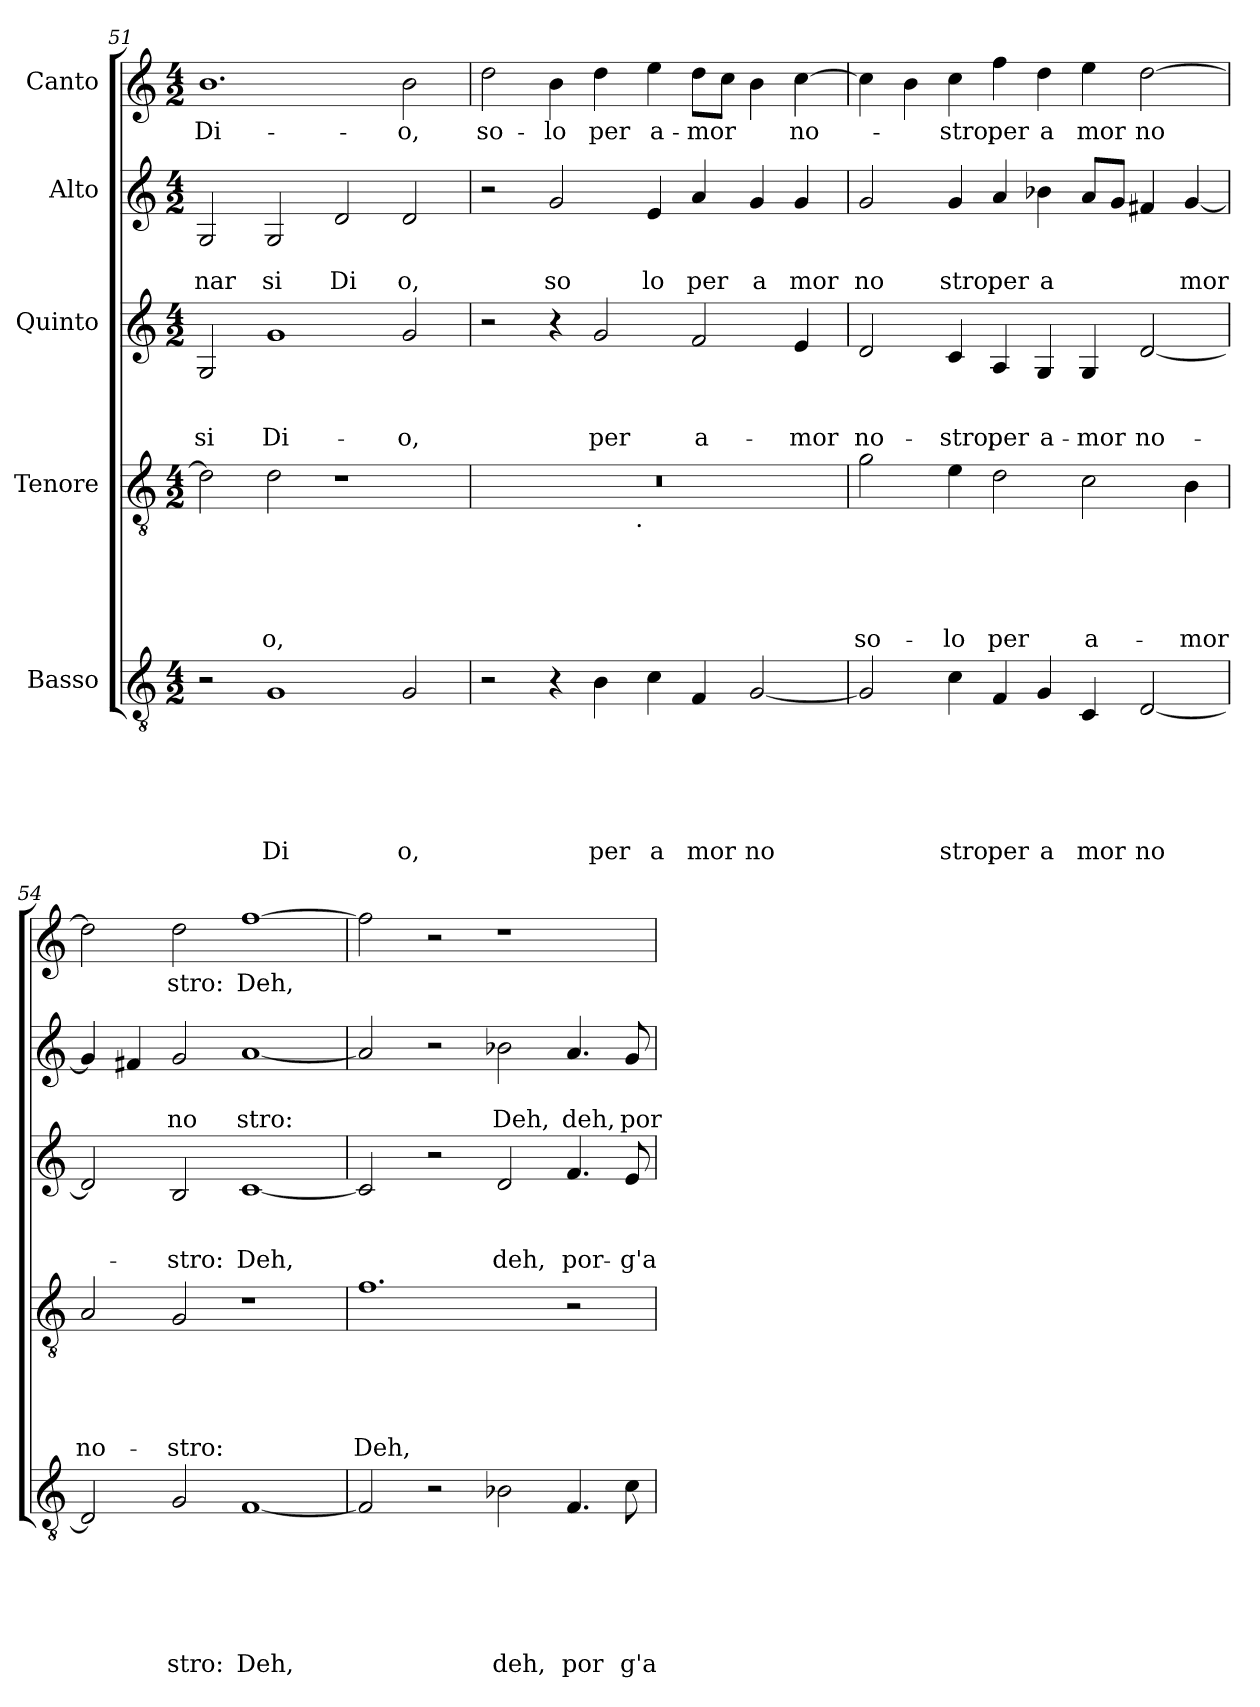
**kern	**text	**text	**text	**text	**text	**text	**kern	**text	**text	**text	**text	**text	**kern	**text	**text	**text	**kern	**text	**text	**kern	**text
*part5	*part5	*part5	*part5	*part5	*part5	*part5	*part4	*part4	*part4	*part4	*part4	*part4	*part3	*part3	*part3	*part3	*part2	*part2	*part2	*part1	*part1
*staff5	*staff5	*staff5	*staff5	*staff5	*staff5	*staff5	*staff4	*staff4	*staff4	*staff4	*staff4	*staff4	*staff3	*staff3	*staff3	*staff3	*staff2	*staff2	*staff2	*staff1	*staff1
*I"Basso	*	*	*	*	*	*	*I"Tenore	*	*	*	*	*	*I"Quinto	*	*	*	*I"Alto	*	*	*I"Canto	*
*clefGv2	*	*	*	*	*	*	*clefGv2	*	*	*	*	*	*clefG2	*	*	*	*clefG2	*	*	*clefG2	*
*k[]	*	*	*	*	*	*	*k[]	*	*	*	*	*	*k[]	*	*	*	*k[]	*	*	*k[]	*
*C:	*	*	*	*	*	*	*C:	*	*	*	*	*	*C:	*	*	*	*C:	*	*	*C:	*
*M4/2	*	*	*	*	*	*	*M4/2	*	*	*	*	*	*M4/2	*	*	*	*M4/2	*	*	*M4/2	*
=51	=51	=51	=51	=51	=51	=51	=51	=51	=51	=51	=51	=51	=51	=51	=51	=51	=51	=51	=51	=51	=51
!	!	!	!	!	!	!	!	!	!	!	!	!	!	!	!	!LO:LY:b	!	!	!LO:LY:b	!	!LO:LY:b
2r	.	.	.	.	.	.	2d\]	.	.	.	.	.	2G/	.	.	-si	2G/	.	nar	1.b	Di-
!	!	!	!	!	!	!LO:LY:b	!	!	!	!	!	!LO:LY:b	!	!	!	!LO:LY:b	!	!	!LO:LY:b	!	!
1G	.	.	.	.	.	Di	2d\	.	.	.	.	o,	1g	.	.	Di-	2G/	.	si	.	.
!	!	!	!	!	!	!	!	!	!	!	!	!	!	!	!	!	!	!	!LO:LY:b	!	!
.	.	.	.	.	.	.	1r	.	.	.	.	.	.	.	.	.	2d/	.	Di	.	.
!	!	!	!	!	!	!LO:LY:b	!	!	!	!	!	!	!	!	!	!LO:LY:b	!	!	!LO:LY:b	!	!LO:LY:b
2G/	.	.	.	.	.	o,	.	.	.	.	.	.	2g/	.	.	-o,	2d/	.	o,	2b\	-o,
=52	=52	=52	=52	=52	=52	=52	=52	=52	=52	=52	=52	=52	=52	=52	=52	=52	=52	=52	=52	=52	=52
!	!	!	!	!	!	!	!	!	!	!	!	!	!	!	!	!	!	!	!	!	!LO:LY:b
*	*	*	*	*	*	*	*^	*	*	*	*	*	*	*	*	*	*	*	*	*	*
2r	.	.	.	.	.	.	0r	2ryy	.	.	.	.	.	2r	.	.	.	2r	.	.	2dd\	so-
!	!	!	!	!	!	!	!	!	!	!	!	!	!	!	!	!	!	!	!	!LO:LY:b	!	!LO:LY:b
4r	.	.	.	.	.	.	.	4...ryy	.	.	.	.	.	4r	.	.	.	2g/	.	so	4b\	-lo
!	!	!	!	!	!	!LO:LY:b	!	!	!	!	!	!	!	!	!	!	!LO:LY:b	!	!	!	!	!LO:LY:b
4B\	.	.	.	.	.	per	.	.	.	.	.	.	.	2g/	.	.	per	.	.	.	4dd\	per
!	!	!	!	!	!	!	!	!LO:TX:b:t=.	!	!	!	!	!	!	!	!	!	!	!	!	!	!
.	.	.	.	.	.	.	.	1ryy	.	.	.	.	.	.	.	.	.	.	.	.	.	.
!	!	!	!	!	!	!LO:LY:b	!	!	!	!	!	!	!	!	!	!	!	!	!	!LO:LY:b	!	!LO:LY:b
4c\	.	.	.	.	.	a	.	.	.	.	.	.	.	.	.	.	.	4e/	.	lo	4ee\	a-
!	!	!	!	!	!	!LO:LY:b	!	!	!	!	!	!	!	!	!	!	!LO:LY:b	!	!	!LO:LY:b	!	!LO:LY:b
4F/	.	.	.	.	.	mor	.	.	.	.	.	.	.	2f/	.	.	a-	4a/	.	per	8dd\L	-mor
.	.	.	.	.	.	.	.	.	.	.	.	.	.	.	.	.	.	.	.	.	8cc\J	.
!	!	!	!	!	!	!LO:LY:b	!	!	!	!	!	!	!	!	!	!	!	!	!	!LO:LY:b	!	!
[>2G/	.	.	.	.	.	no	.	.	.	.	.	.	.	.	.	.	.	4g/	.	a	4b\	.
!	!	!	!	!	!	!	!	!	!	!	!	!	!	!	!	!	!LO:LY:b	!	!	!LO:LY:b	!	!LO:LY:b
.	.	.	.	.	.	.	.	.	.	.	.	.	.	4e/	.	.	-mor	4g/	.	mor	[>4cc\	no-
.	.	.	.	.	.	.	.	32ryy	.	.	.	.	.	.	.	.	.	.	.	.	.	.
!!LO:PB:g=z
=53	=53	=53	=53	=53	=53	=53	=53	=53	=53	=53	=53	=53	=53	=53	=53	=53	=53	=53	=53	=53	=53	=53
!	!	!	!	!	!	!	!	!	!	!	!	!	!LO:LY:b	!	!	!	!LO:LY:b	!	!	!LO:LY:b	!	!
*	*	*	*	*	*	*	*v	*v	*	*	*	*	*	*	*	*	*	*	*	*	*	*
2G/]	.	.	.	.	.	.	2g\	.	.	.	.	so-	2d/	.	.	no-	2g/	.	no	4cc\]	.
.	.	.	.	.	.	.	.	.	.	.	.	.	.	.	.	.	.	.	.	4b\	.
!	!	!	!	!	!	!LO:LY:b	!	!	!	!	!	!LO:LY:b	!	!	!	!LO:LY:b	!	!	!LO:LY:b	!	!LO:LY:b
4c\	.	.	.	.	.	stro,	4e\	.	.	.	.	-lo	4c/	.	.	-stro,	4g/	.	stro,	4cc\	-stro,
!	!	!	!	!	!	!LO:LY:b	!	!	!	!	!	!LO:LY:b	!	!	!	!LO:LY:b	!	!	!LO:LY:b	!	!LO:LY:b
4F/	.	.	.	.	.	per	2d\	.	.	.	.	per	4A/	.	.	per	4a/	.	per	4ff\	per
!	!	!	!	!	!	!LO:LY:b	!	!	!	!	!	!	!	!	!	!LO:LY:b	!	!	!LO:LY:b	!	!LO:LY:b
4G/	.	.	.	.	.	a	.	.	.	.	.	.	4G/	.	.	a-	4b-X\	.	a	4dd\	a
!	!	!	!	!	!	!LO:LY:b	!	!	!	!	!	!LO:LY:b	!	!	!	!LO:LY:b	!	!	!	!	!LO:LY:b
4C/	.	.	.	.	.	mor	2c\	.	.	.	.	a-	4G/	.	.	-mor	8a/L	.	.	4ee\	mor
.	.	.	.	.	.	.	.	.	.	.	.	.	.	.	.	.	8g/J	.	.	.	.
!	!	!	!	!	!	!LO:LY:b	!	!	!	!	!	!	!	!	!	!LO:LY:b	!	!	!	!	!LO:LY:b
[<2D/	.	.	.	.	.	no	.	.	.	.	.	.	[<2d/	.	.	no-	4f#X/	.	.	[>2dd\	no
!	!	!	!	!	!	!	!	!	!	!	!	!LO:LY:b	!	!	!	!	!	!	!LO:LY:b	!	!
.	.	.	.	.	.	.	4B\	.	.	.	.	-mor	.	.	.	.	[<4g/	.	mor	.	.
=54	=54	=54	=54	=54	=54	=54	=54	=54	=54	=54	=54	=54	=54	=54	=54	=54	=54	=54	=54	=54	=54
!	!	!	!	!	!	!	!	!	!	!	!	!LO:LY:b	!	!	!	!	!	!	!	!	!
2D/]	.	.	.	.	.	.	2A/	.	.	.	.	no-	2d/]	.	.	.	4g/]	.	.	2dd\]	.
.	.	.	.	.	.	.	.	.	.	.	.	.	.	.	.	.	4f#X/	.	.	.	.
!	!	!	!	!	!	!LO:LY:b	!	!	!	!	!	!LO:LY:b	!	!	!	!LO:LY:b	!	!	!LO:LY:b	!	!LO:LY:b
2G/	.	.	.	.	.	stro:	2G/	.	.	.	.	-stro:	2B/	.	.	-stro:	2g/	.	no	2dd\	stro:
!	!	!	!	!	!	!LO:LY:b	!	!	!	!	!	!	!	!	!	!LO:LY:b	!	!	!LO:LY:b	!	!LO:LY:b
[<1F	.	.	.	.	.	Deh,	1r	.	.	.	.	.	[<1c	.	.	Deh,	[<1a	.	stro:	[>1ff	Deh,
=55	=55	=55	=55	=55	=55	=55	=55	=55	=55	=55	=55	=55	=55	=55	=55	=55	=55	=55	=55	=55	=55
!	!	!	!	!	!	!	!	!	!	!	!	!LO:LY:b	!	!	!	!	!	!	!	!	!
2F/]	.	.	.	.	.	.	1.f	.	.	.	.	Deh,	2c/]	.	.	.	2a/]	.	.	2ff\]	.
2r	.	.	.	.	.	.	.	.	.	.	.	.	2r	.	.	.	2r	.	.	2r	.
!	!	!	!	!	!	!LO:LY:b	!	!	!	!	!	!	!	!	!	!LO:LY:b	!	!	!LO:LY:b	!	!
2B-X\	.	.	.	.	.	deh,	.	.	.	.	.	.	2d/	.	.	deh,	2b-X\	.	Deh,	1r	.
!	!	!	!	!	!	!LO:LY:b	!	!	!	!	!	!	!	!	!	!LO:LY:b	!	!	!LO:LY:b	!	!
4.F/	.	.	.	.	.	por	2r	.	.	.	.	.	4.f/	.	.	por-	4.a/	.	deh,	.	.
!	!	!	!	!	!	!LO:LY:b	!	!	!	!	!	!	!	!	!	!LO:LY:b	!	!	!LO:LY:b	!	!
8c\	.	.	.	.	.	g'a	.	.	.	.	.	.	8e/	.	.	-g'a-	8g/	.	por	.	.
=	=	=	=	=	=	=	=	=	=	=	=	=	=	=	=	=	=	=	=	=	=
*-	*-	*-	*-	*-	*-	*-	*-	*-	*-	*-	*-	*-	*-	*-	*-	*-	*-	*-	*-	*-	*-
